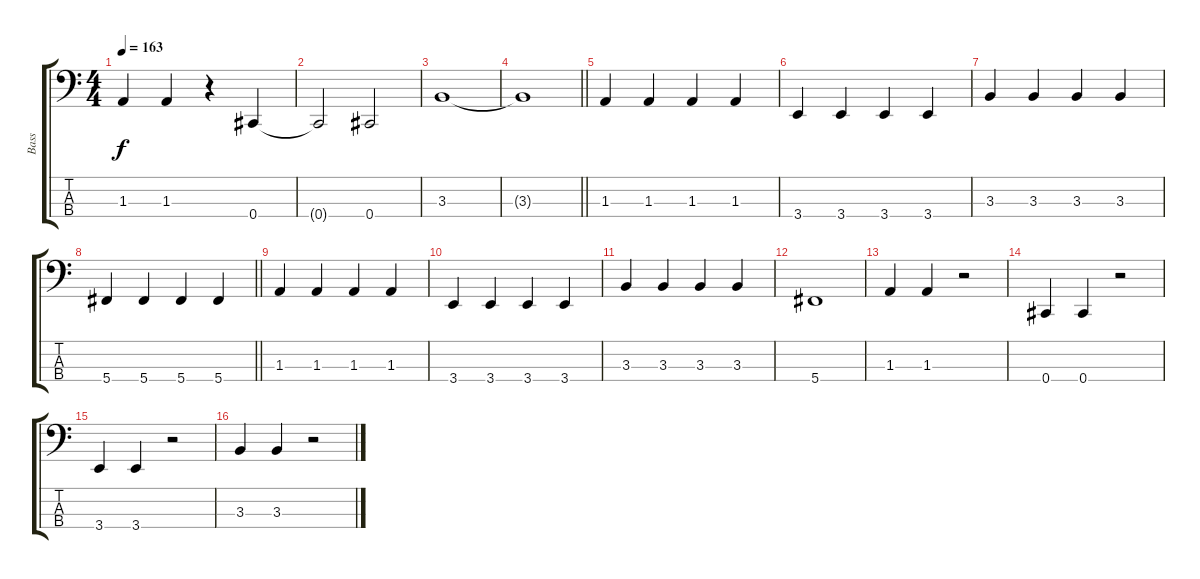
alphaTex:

\track ("Bass" "Bass") {instrument electricbassfinger}
\staff {score tabs}
\tuning (Gb2 Db2 Ab1 Db1) {hide}
\ts (4 4)
\tempo 163
\clef f4
\ks c
1.3.4{dy f} 1.3.4 r.4 0.4.4 |
0.4{t}.2 0.4.2 |
3.3.1 |
\barLineRight lightlight
3.3{t}.1 |
1.3.4{volume 13} 1.3.4 1.3.4 1.3.4 |
3.4.4 3.4.4 3.4.4 3.4.4 |
3.3.4 3.3.4 3.3.4 3.3.4 |
\barLineRight lightlight
5.4.4 5.4.4 5.4.4 5.4.4 |
1.3.4 1.3.4 1.3.4 1.3.4 |
3.4.4 3.4.4 3.4.4 3.4.4 |
3.3.4 3.3.4 3.3.4 3.3.4 |
5.4.1 |
1.3.4 1.3.4 r.2 |
0.4.4 0.4.4 r.2 |
3.4.4 3.4.4 r.2 |
3.3.4 3.3.4 r.2
